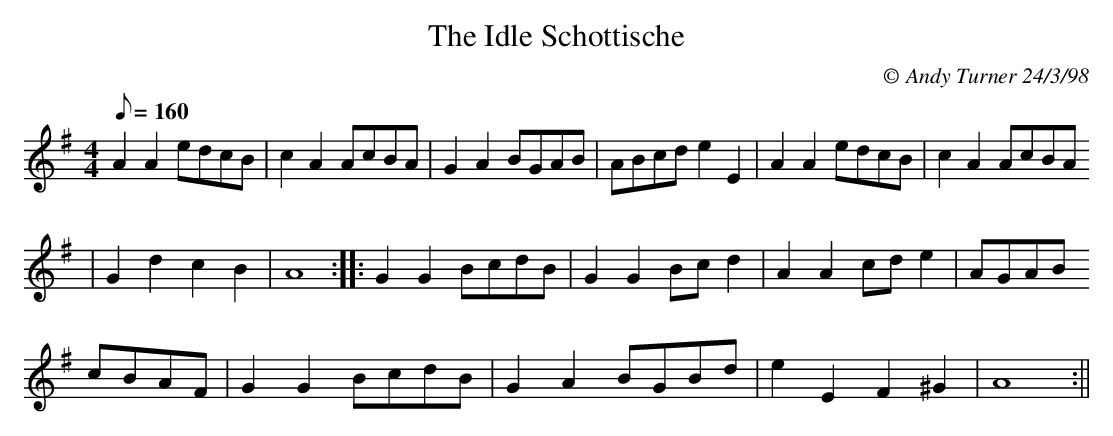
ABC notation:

X:1
T:The Idle Schottische
M:4/4
L:1/8
Q:160
C:© Andy Turner 24/3/98
K:Em
A2 A2 edcB|c2 A2 AcBA | G2 A2 BGAB |ABcd e2 E2 | A2 A2 edcB | c2 A2 AcBA
| G2 d2 c2 B2 | A8 :|: G2 G2 BcdB |/ G2 G2 Bc d2 | A2 A2 cd e2 | AGAB
cBAF | G2 G2 BcdB | G2 A2 BGBd | e2 E2 F2 ^G2| A8:||
